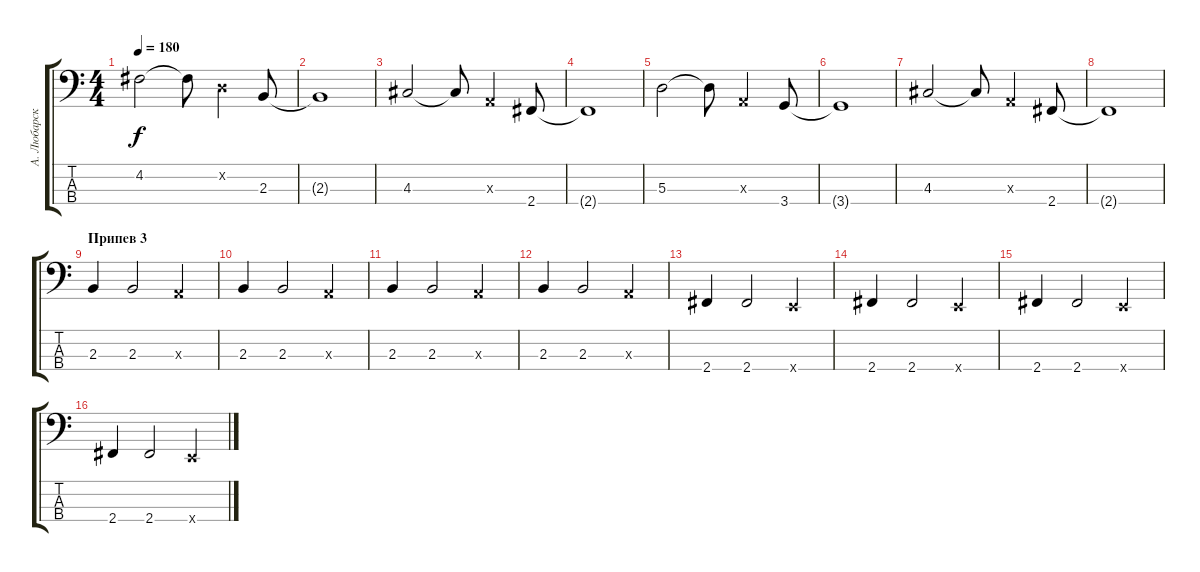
\track ("А. Любарский" "А. Любарск") {instrument electricbassfinger}
\staff {score tabs}
\tuning (G2 D2 A1 E1) {hide}
\ts (4 4)
\tempo 180
\clef f4
\ks c
4.2.2{dy f} 4.2{t}.8 0.2{x}.4 2.3.8 |
2.3{t}.1 |
4.3.2 4.3{t}.8 0.3{x}.4 2.4.8 |
2.4{t}.1 |
5.3.2 5.3{t}.8 0.3{x}.4 3.4.8 |
3.4{t}.1 |
4.3.2 4.3{t}.8 0.3{x}.4 2.4.8 |
2.4{t}.1 |
\section ("" "Припев 3")
2.3.4 2.3.2 0.3{x}.4 |
2.3.4 2.3.2 0.3{x}.4 |
2.3.4 2.3.2 0.3{x}.4 |
2.3.4 2.3.2 0.3{x}.4 |
2.4.4 2.4.2 0.4{x}.4 |
2.4.4 2.4.2 0.4{x}.4 |
2.4.4 2.4.2 0.4{x}.4 |
2.4.4 2.4.2 0.4{x}.4
